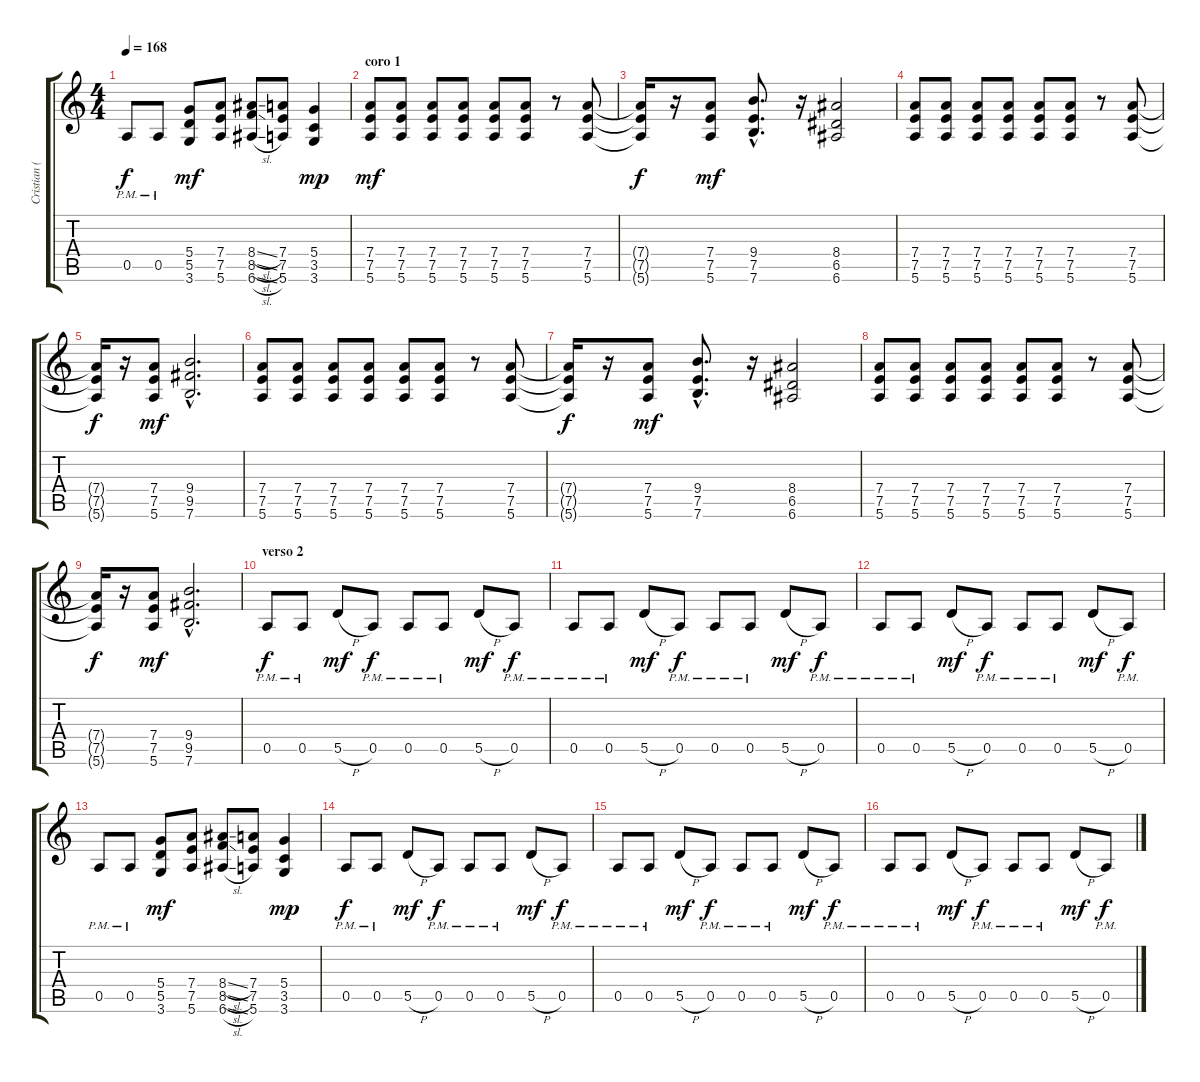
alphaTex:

\track ("Cristian (guitarra)" "Cristian (") {instrument distortionguitar}
\staff {score tabs}
\tuning (E4 B3 G3 D3 A2 E2) {hide}
\ts (4 4)
\tempo 168
\clef g2
\ks c
0.5{pm}.8{dy f} 0.5{pm}.8 (5.4 5.5 3.6).8{dy mf} (7.4 7.5 5.6).8 (8.4{sl} 8.5{sl} 6.6{sl}).8 (7.4 7.5 5.6).8 (5.4 3.5 3.6).4{dy mp} |
\section ("" "coro 1")
(7.4 7.5 5.6).8{dy mf} (7.4 7.5 5.6).8 (7.4 7.5 5.6).8 (7.4 7.5 5.6).8 (7.4 7.5 5.6).8 (7.4 7.5 5.6).8 r.8 (7.4 7.5 5.6).8 |
(7.4{t} 7.5{t} 5.6{t}).16{dy f} r.16 (7.4 7.5 5.6).8{dy mf} (9.4{hac} 7.5{hac} 7.6{hac}).8{d} r.16 (8.4 6.5 6.6).2 |
(7.4 7.5 5.6).8 (7.4 7.5 5.6).8 (7.4 7.5 5.6).8 (7.4 7.5 5.6).8 (7.4 7.5 5.6).8 (7.4 7.5 5.6).8 r.8 (7.4 7.5 5.6).8 |
(7.4{t} 7.5{t} 5.6{t}).16{dy f} r.16 (7.4 7.5 5.6).8{dy mf} (9.4{hac} 9.5{hac} 7.6{hac}).2{d} |
(7.4 7.5 5.6).8 (7.4 7.5 5.6).8 (7.4 7.5 5.6).8 (7.4 7.5 5.6).8 (7.4 7.5 5.6).8 (7.4 7.5 5.6).8 r.8 (7.4 7.5 5.6).8 |
(7.4{t} 7.5{t} 5.6{t}).16{dy f} r.16 (7.4 7.5 5.6).8{dy mf} (9.4{hac} 7.5{hac} 7.6{hac}).8{d} r.16 (8.4 6.5 6.6).2 |
(7.4 7.5 5.6).8 (7.4 7.5 5.6).8 (7.4 7.5 5.6).8 (7.4 7.5 5.6).8 (7.4 7.5 5.6).8 (7.4 7.5 5.6).8 r.8 (7.4 7.5 5.6).8 |
(7.4{t} 7.5{t} 5.6{t}).16{dy f} r.16 (7.4 7.5 5.6).8{dy mf} (9.4{hac} 9.5{hac} 7.6{hac}).2{d} |
\section ("" "verso 2")
0.5{pm}.8{dy f} 0.5{pm}.8 5.5{h}.8{dy mf} 0.5{pm}.8{dy f} 0.5{pm}.8 0.5{pm}.8 5.5{h}.8{dy mf} 0.5{pm}.8{dy f} |
0.5{pm}.8 0.5{pm}.8 5.5{h}.8{dy mf} 0.5{pm}.8{dy f} 0.5{pm}.8 0.5{pm}.8 5.5{h}.8{dy mf} 0.5{pm}.8{dy f} |
0.5{pm}.8 0.5{pm}.8 5.5{h}.8{dy mf} 0.5{pm}.8{dy f} 0.5{pm}.8 0.5{pm}.8 5.5{h}.8{dy mf} 0.5{pm}.8{dy f} |
0.5{pm}.8 0.5{pm}.8 (5.4 5.5 3.6).8{dy mf} (7.4 7.5 5.6).8 (8.4{sl} 8.5{sl} 6.6{sl}).8 (7.4 7.5 5.6).8 (5.4 3.5 3.6).4{dy mp} |
0.5{pm}.8{dy f} 0.5{pm}.8 5.5{h}.8{dy mf} 0.5{pm}.8{dy f} 0.5{pm}.8 0.5{pm}.8 5.5{h}.8{dy mf} 0.5{pm}.8{dy f} |
0.5{pm}.8 0.5{pm}.8 5.5{h}.8{dy mf} 0.5{pm}.8{dy f} 0.5{pm}.8 0.5{pm}.8 5.5{h}.8{dy mf} 0.5{pm}.8{dy f} |
0.5{pm}.8 0.5{pm}.8 5.5{h}.8{dy mf} 0.5{pm}.8{dy f} 0.5{pm}.8 0.5{pm}.8 5.5{h}.8{dy mf} 0.5{pm}.8{dy f}
